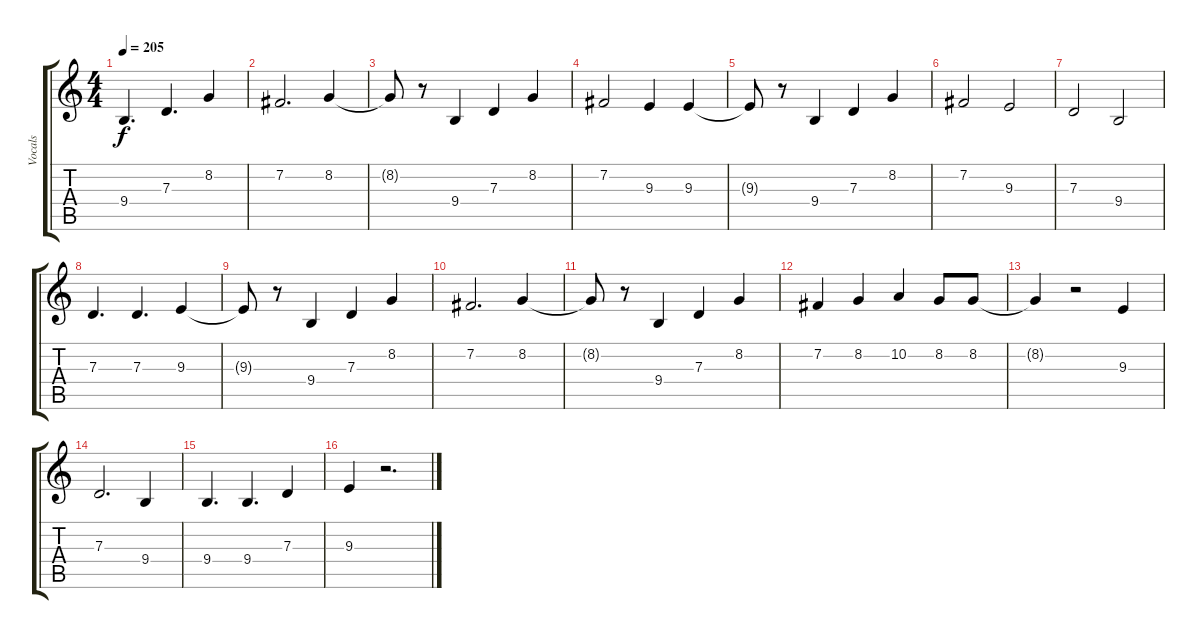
\track ("Vocals" "Vocals") {instrument oboe}
\staff {score tabs}
\tuning (E4 B3 G3 D3 A2 E2) {hide}
\ts (4 4)
\tempo 205
\clef g2
\ks c
9.4.4{d dy f} 7.3.4{d} 8.2.4 |
7.2.2{d} 8.2.4 |
8.2{t}.8 r.8 9.4.4 7.3.4 8.2.4 |
7.2.2 9.3.4 9.3.4 |
9.3{t}.8 r.8 9.4.4 7.3.4 8.2.4 |
7.2.2 9.3.2 |
7.3.2 9.4.2 |
7.3.4{d} 7.3.4{d} 9.3.4 |
9.3{t}.8 r.8 9.4.4 7.3.4 8.2.4 |
7.2.2{d} 8.2.4 |
8.2{t}.8 r.8 9.4.4 7.3.4 8.2.4 |
7.2.4 8.2.4 10.2.4 8.2.8 8.2.8 |
8.2{t}.4 r.2 9.3.4 |
7.3.2{d} 9.4.4 |
9.4.4{d} 9.4.4{d} 7.3.4 |
9.3.4 r.2{d}
